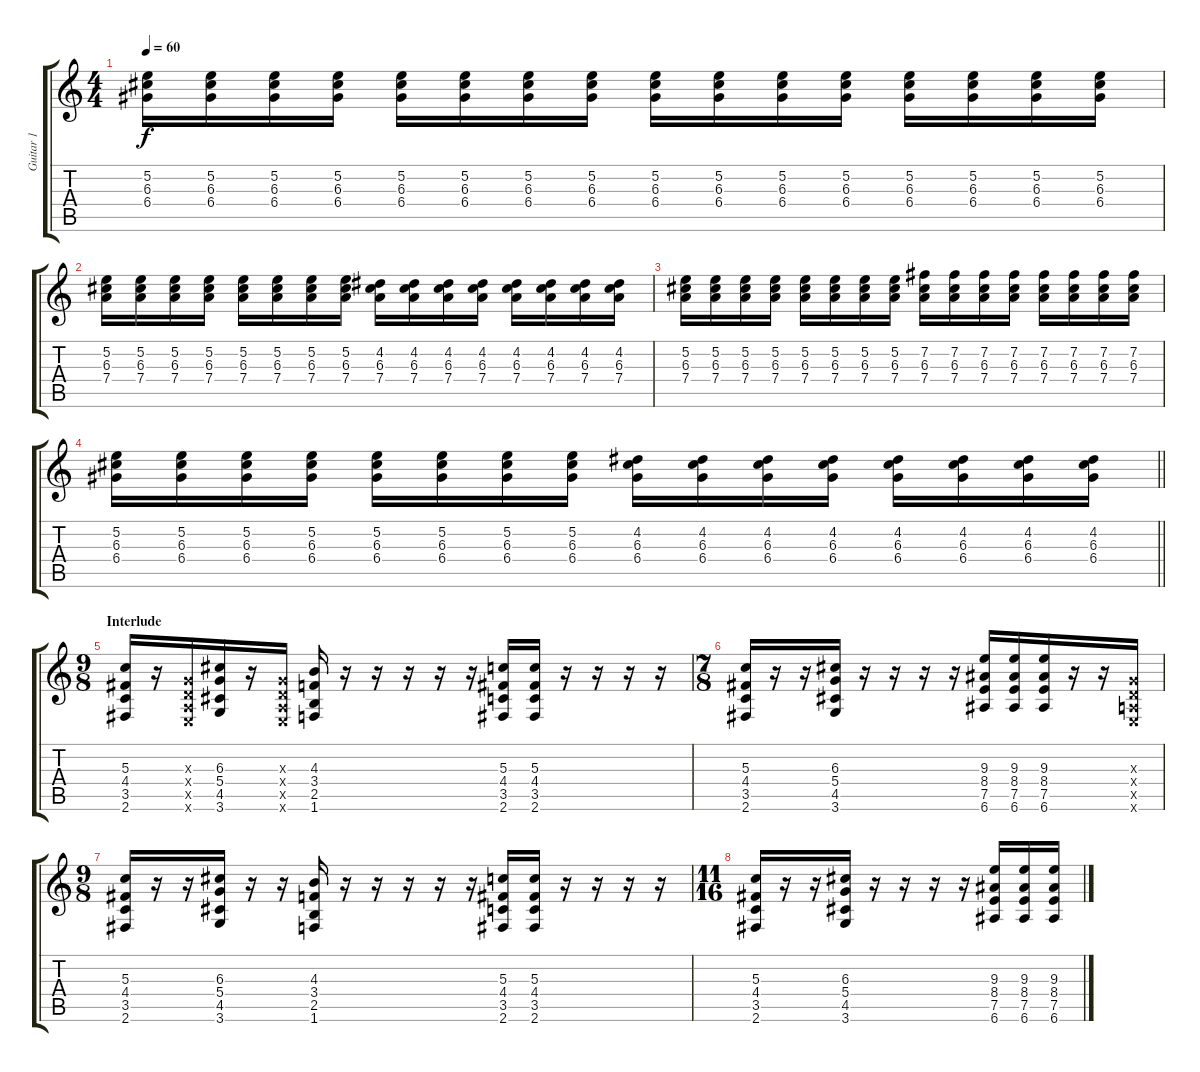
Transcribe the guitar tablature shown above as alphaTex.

\track ("Guitar 1" "Guitar 1") {instrument overdrivenguitar}
\staff {score tabs}
\tuning (E4 B3 G3 D3 A2 E2) {hide}
\ts (4 4)
\tempo 60
\clef g2
\ks c
(5.2 6.3 6.4).16{dy f} (5.2 6.3 6.4).16 (5.2 6.3 6.4).16 (5.2 6.3 6.4).16 (5.2 6.3 6.4).16 (5.2 6.3 6.4).16 (5.2 6.3 6.4).16 (5.2 6.3 6.4).16 (5.2 6.3 6.4).16 (5.2 6.3 6.4).16 (5.2 6.3 6.4).16 (5.2 6.3 6.4).16 (5.2 6.3 6.4).16 (5.2 6.3 6.4).16 (5.2 6.3 6.4).16 (5.2 6.3 6.4).16 |
(5.2 6.3 7.4).16 (5.2 6.3 7.4).16 (5.2 6.3 7.4).16 (5.2 6.3 7.4).16 (5.2 6.3 7.4).16 (5.2 6.3 7.4).16 (5.2 6.3 7.4).16 (5.2 6.3 7.4).16 (4.2 6.3 7.4).16 (4.2 6.3 7.4).16 (4.2 6.3 7.4).16 (4.2 6.3 7.4).16 (4.2 6.3 7.4).16 (4.2 6.3 7.4).16 (4.2 6.3 7.4).16 (4.2 6.3 7.4).16 |
(5.2 6.3 7.4).16 (5.2 6.3 7.4).16 (5.2 6.3 7.4).16 (5.2 6.3 7.4).16 (5.2 6.3 7.4).16 (5.2 6.3 7.4).16 (5.2 6.3 7.4).16 (5.2 6.3 7.4).16 (7.2 6.3 7.4).16 (7.2 6.3 7.4).16 (7.2 6.3 7.4).16 (7.2 6.3 7.4).16 (7.2 6.3 7.4).16 (7.2 6.3 7.4).16 (7.2 6.3 7.4).16 (7.2 6.3 7.4).16 |
\barLineRight lightlight
(5.2 6.3 6.4).16 (5.2 6.3 6.4).16 (5.2 6.3 6.4).16 (5.2 6.3 6.4).16 (5.2 6.3 6.4).16 (5.2 6.3 6.4).16 (5.2 6.3 6.4).16 (5.2 6.3 6.4).16 (4.2 6.3 6.4).16 (4.2 6.3 6.4).16 (4.2 6.3 6.4).16 (4.2 6.3 6.4).16 (4.2 6.3 6.4).16 (4.2 6.3 6.4).16 (4.2 6.3 6.4).16 (4.2 6.3 6.4).16 |
\ts (9 8)
\section ("" "Interlude")
(5.3 4.4 3.5 2.6).16 r.16 (0.3{x} 0.4{x} 0.5{x} 0.6{x}).16 (6.3 5.4 4.5 3.6).16 r.16 (0.3{x} 0.4{x} 0.5{x} 0.6{x}).16 (4.3 3.4 2.5 1.6).16 r.16 r.16 r.16 r.16 r.16 (5.3 4.4 3.5 2.6).16 (5.3 4.4 3.5 2.6).16 r.16 r.16 r.16 r.16 |
\ts (7 8)
(5.3 4.4 3.5 2.6).16 r.16 r.16 (6.3 5.4 4.5 3.6).16 r.16 r.16 r.16 r.16 (9.3 8.4 7.5 6.6).16 (9.3 8.4 7.5 6.6).16 (9.3 8.4 7.5 6.6).16 r.16 r.16 (0.3{x} 0.4{x} 0.5{x} 0.6{x}).16 |
\ts (9 8)
(5.3 4.4 3.5 2.6).16 r.16 r.16 (6.3 5.4 4.5 3.6).16 r.16 r.16 (4.3 3.4 2.5 1.6).16 r.16 r.16 r.16 r.16 r.16 (5.3 4.4 3.5 2.6).16 (5.3 4.4 3.5 2.6).16 r.16 r.16 r.16 r.16 |
\ts (11 16)
(5.3 4.4 3.5 2.6).16 r.16 r.16 (6.3 5.4 4.5 3.6).16 r.16 r.16 r.16 r.16 (9.3 8.4 7.5 6.6).16 (9.3 8.4 7.5 6.6).16 (9.3 8.4 7.5 6.6).16
